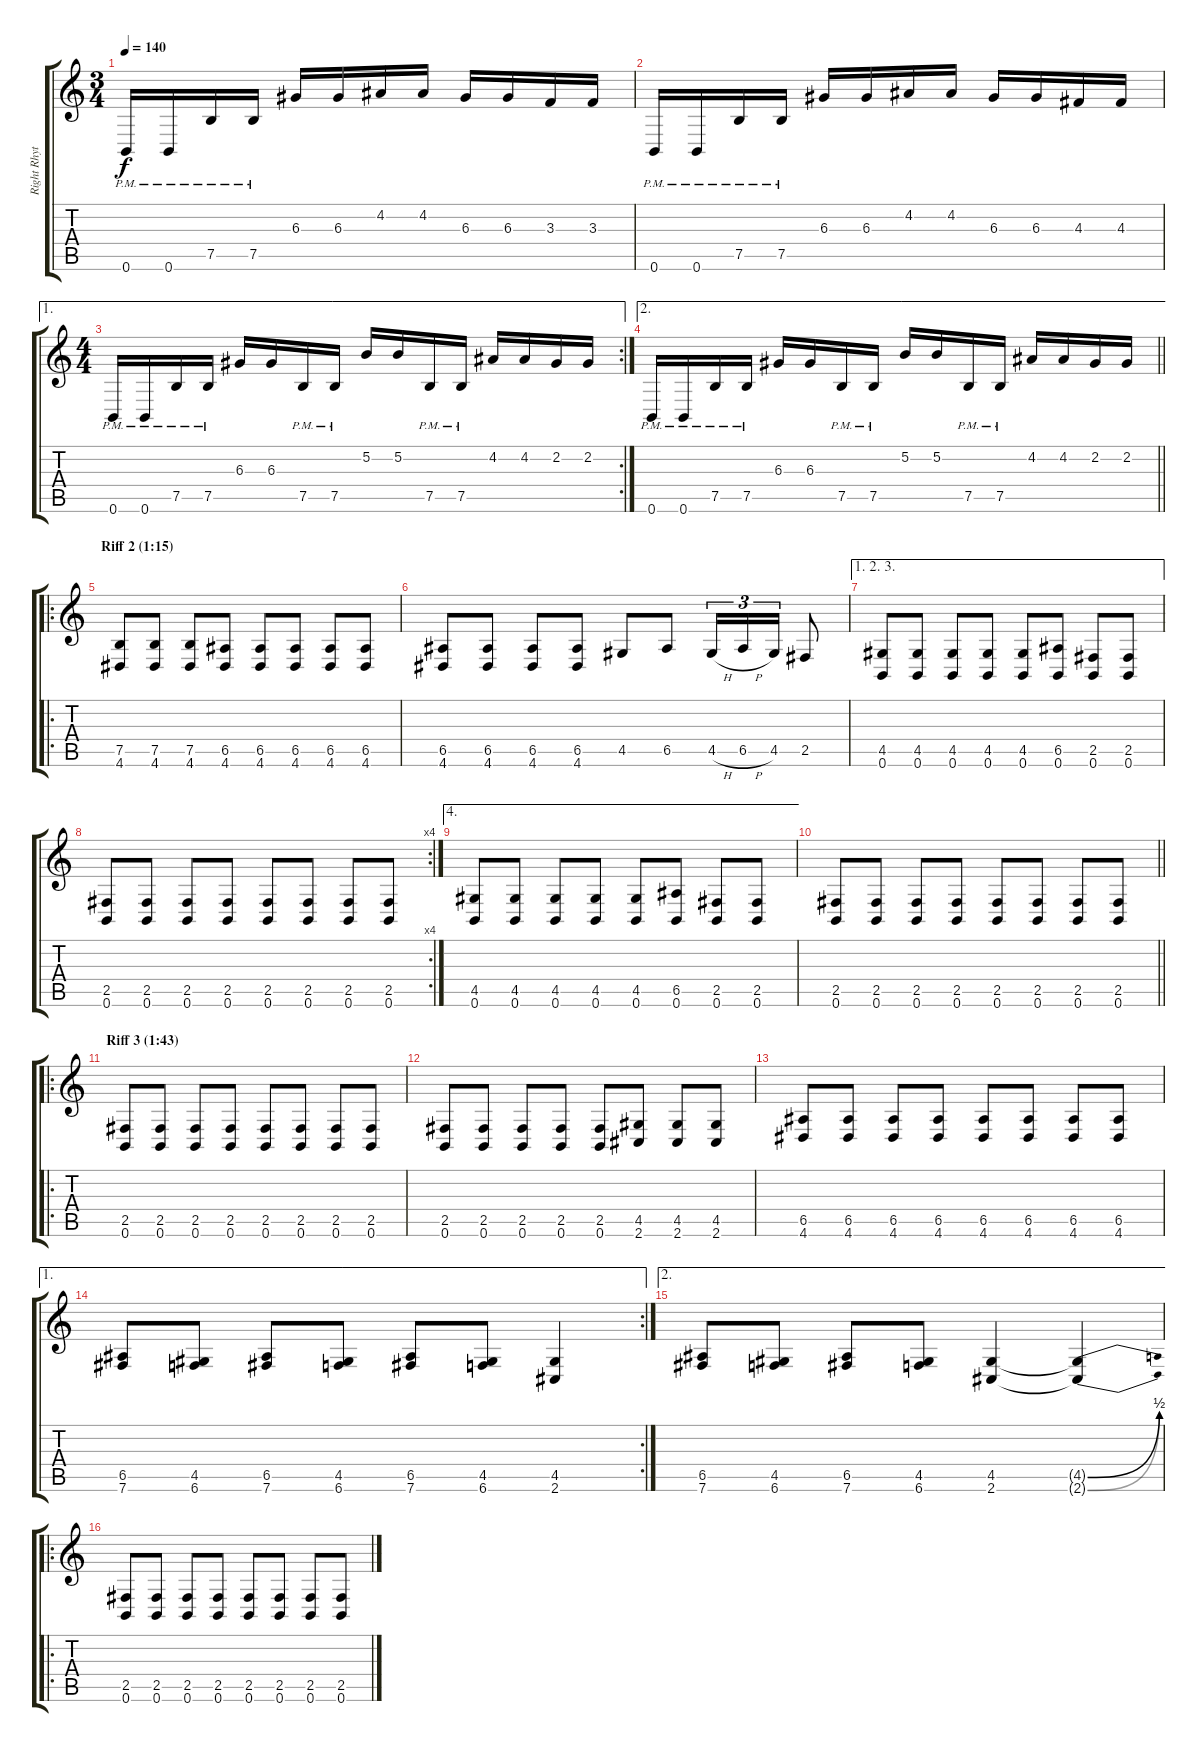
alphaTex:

\track ("Right Rhythm" "Right Rhyt") {instrument distortionguitar}
\staff {score tabs}
\tuning (B3 Gb3 D3 A2 E2 B1) {hide}
\ts (3 4)
\tempo 140
\clef g2
\ks c
0.6{pm}.16{dy f} 0.6{pm}.16 7.5{pm}.16 7.5{pm}.16 6.3.16 6.3.16 4.2.16 4.2.16 6.3.16 6.3.16 3.3.16 3.3.16 |
0.6{pm}.16 0.6{pm}.16 7.5{pm}.16 7.5{pm}.16 6.3.16 6.3.16 4.2.16 4.2.16 6.3.16 6.3.16 4.3.16 4.3.16 |
\ae 1
\rc 2
\ts (4 4)
0.6{pm}.16 0.6{pm}.16 7.5{pm}.16 7.5{pm}.16 6.3.16 6.3.16 7.5{pm}.16 7.5{pm}.16 5.2.16 5.2.16 7.5{pm}.16 7.5{pm}.16 4.2.16 4.2.16 2.2.16 2.2.16 |
\ae 2
\barLineRight lightlight
0.6{pm}.16 0.6{pm}.16 7.5{pm}.16 7.5{pm}.16 6.3.16 6.3.16 7.5{pm}.16 7.5{pm}.16 5.2.16 5.2.16 7.5{pm}.16 7.5{pm}.16 4.2.16 4.2.16 2.2.16 2.2.16 |
\ro
\section ("" "Riff 2 (1:15)")
(7.5 4.6).8 (7.5 4.6).8 (7.5 4.6).8 (6.5 4.6).8 (6.5 4.6).8 (6.5 4.6).8 (6.5 4.6).8 (6.5 4.6).8 |
(6.5 4.6).8 (6.5 4.6).8 (6.5 4.6).8 (6.5 4.6).8 4.5.8 6.5.8 4.5{h}.16{tu (3 2)} 6.5{h}.16{tu (3 2)} 4.5.16{tu (3 2)} 2.5.8 |
\ae (1 2 3)
(4.5 0.6).8 (4.5 0.6).8 (4.5 0.6).8 (4.5 0.6).8 (4.5 0.6).8 (6.5 0.6).8 (2.5 0.6).8 (2.5 0.6).8 |
\rc 4
(2.5 0.6).8 (2.5 0.6).8 (2.5 0.6).8 (2.5 0.6).8 (2.5 0.6).8 (2.5 0.6).8 (2.5 0.6).8 (2.5 0.6).8 |
\ae 4
(4.5 0.6).8 (4.5 0.6).8 (4.5 0.6).8 (4.5 0.6).8 (4.5 0.6).8 (6.5 0.6).8 (2.5 0.6).8 (2.5 0.6).8 |
\barLineRight lightlight
(2.5 0.6).8 (2.5 0.6).8 (2.5 0.6).8 (2.5 0.6).8 (2.5 0.6).8 (2.5 0.6).8 (2.5 0.6).8 (2.5 0.6).8 |
\ro
\section ("" "Riff 3 (1:43)")
(2.5 0.6).8 (2.5 0.6).8 (2.5 0.6).8 (2.5 0.6).8 (2.5 0.6).8 (2.5 0.6).8 (2.5 0.6).8 (2.5 0.6).8 |
(2.5 0.6).8 (2.5 0.6).8 (2.5 0.6).8 (2.5 0.6).8 (2.5 0.6).8 (4.5 2.6).8 (4.5 2.6).8 (4.5 2.6).8 |
(6.5 4.6).8 (6.5 4.6).8 (6.5 4.6).8 (6.5 4.6).8 (6.5 4.6).8 (6.5 4.6).8 (6.5 4.6).8 (6.5 4.6).8 |
\ae 1
\rc 2
(6.5 7.6).8 (4.5 6.6).8 (6.5 7.6).8 (4.5 6.6).8 (6.5 7.6).8 (4.5 6.6).8 (4.5 2.6).4 |
\ae 2
(6.5 7.6).8 (4.5 6.6).8 (6.5 7.6).8 (4.5 6.6).8 (4.5 2.6).4 (4.5{be (bend 0 0 60 2) t} 2.6{be (bend 0 0 60 2) t}).4 |
\ro
(2.5 0.6).8 (2.5 0.6).8 (2.5 0.6).8 (2.5 0.6).8 (2.5 0.6).8 (2.5 0.6).8 (2.5 0.6).8 (2.5 0.6).8
